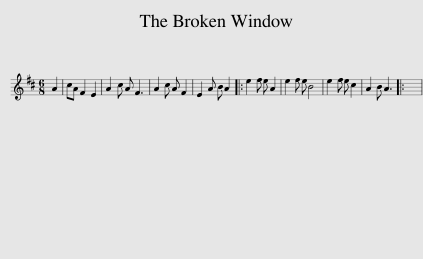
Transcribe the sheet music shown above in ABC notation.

X:1
L:1/8
M:6/8
I:linebreak $
K:D
V:1 treble
V:1
 A2 | cA F2 E2 | A2 c A F3 | A2 c A F2 | E2 A B A2 |: %5
 e2 f e A2 | e2 f e B4 | e2 f e c2 | A2 B A3 |: x6 | %10
